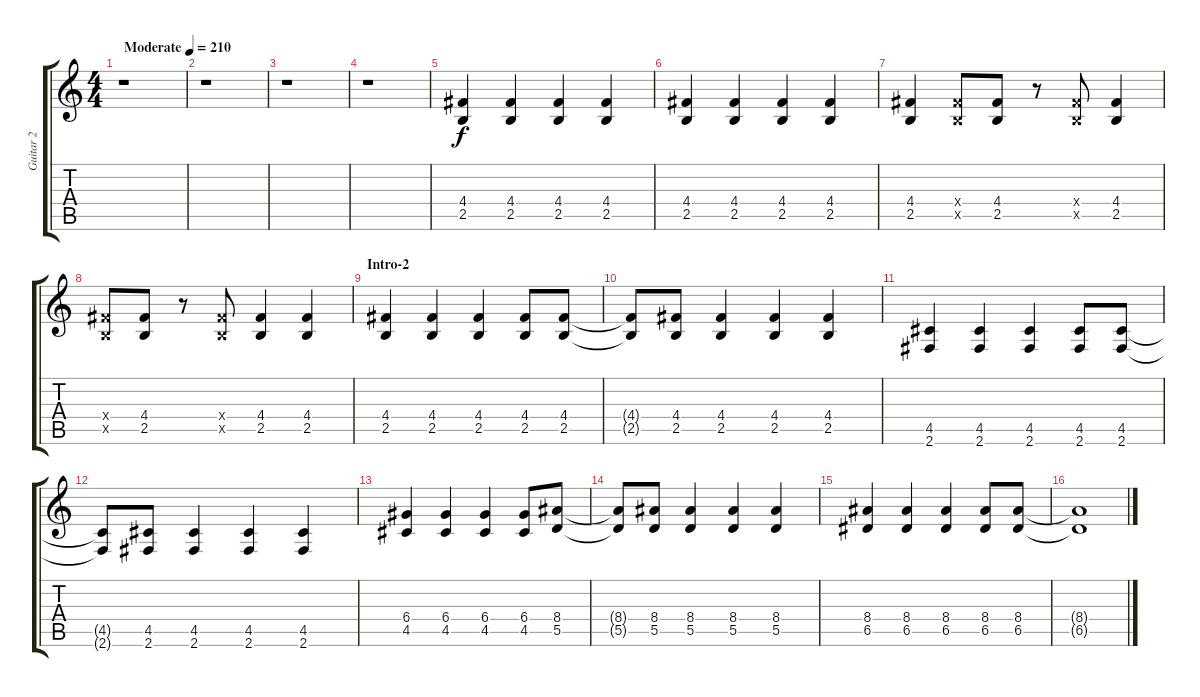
\track ("Guitar 2" "Guitar 2") {instrument overdrivenguitar}
\staff {score tabs}
\tuning (E4 B3 G3 D3 A2 E2) {hide}
\ts (4 4)
\tempo (210 "Moderate")
\clef g2
\ks c
r.1{dy f instrument overdrivenguitar} |
r.1 |
r.1 |
r.1 |
(4.4 2.5).4 (4.4 2.5).4 (4.4 2.5).4 (4.4 2.5).4 |
(4.4 2.5).4 (4.4 2.5).4 (4.4 2.5).4 (4.4 2.5).4 |
(4.4 2.5).4 (4.4{x} 2.5{x}).8 (4.4 2.5).8 r.8 (4.4{x} 2.5{x}).8 (4.4 2.5).4 |
(4.4{x} 2.5{x}).8 (4.4 2.5).8 r.8 (4.4{x} 2.5{x}).8 (4.4 2.5).4 (4.4 2.5).4 |
\section ("" "Intro-2")
(4.4 2.5).4 (4.4 2.5).4 (4.4 2.5).4 (4.4 2.5).8 (4.4 2.5).8 |
(4.4{t} 2.5{t}).8 (4.4 2.5).8 (4.4 2.5).4 (4.4 2.5).4 (4.4 2.5).4 |
(4.5 2.6).4 (4.5 2.6).4 (4.5 2.6).4 (4.5 2.6).8 (4.5 2.6).8 |
(4.5{t} 2.6{t}).8 (4.5 2.6).8 (4.5 2.6).4 (4.5 2.6).4 (4.5 2.6).4 |
(6.4 4.5).4 (6.4 4.5).4 (6.4 4.5).4 (6.4 4.5).8 (8.4 5.5).8 |
(8.4{t} 5.5{t}).8 (8.4 5.5).8 (8.4 5.5).4 (8.4 5.5).4 (8.4 5.5).4 |
(8.4 6.5).4 (8.4 6.5).4 (8.4 6.5).4 (8.4 6.5).8 (8.4 6.5).8 |
(8.4{t} 6.5{t}).1
